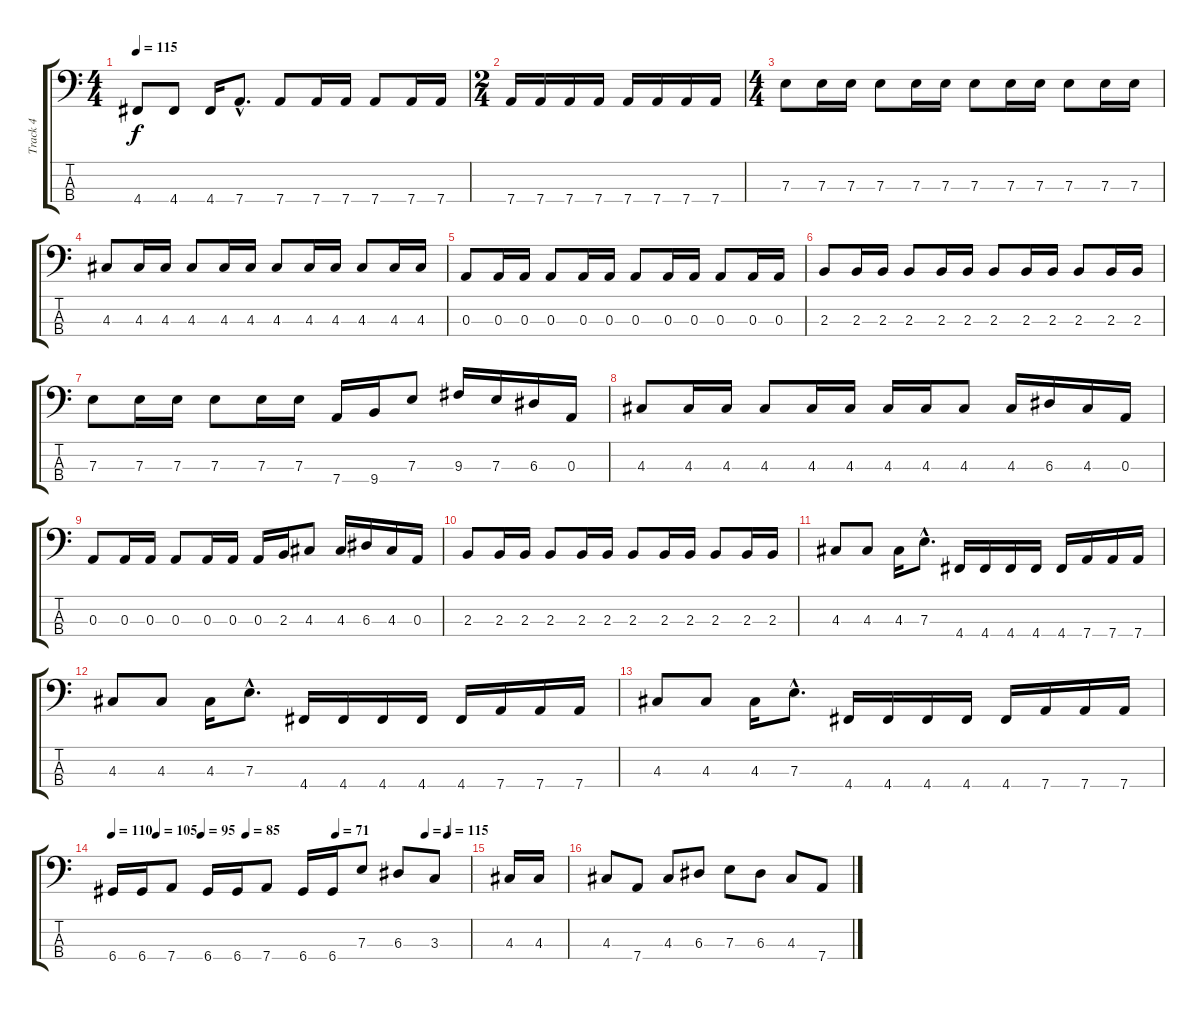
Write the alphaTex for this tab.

\track ("Track 4" "Track 4") {instrument electricbasspick}
\staff {score tabs}
\tuning (G2 D2 A1 D1) {hide}
\ts (4 4)
\tempo 115
\clef f4
\ks c
4.4.8{dy f} 4.4.8 4.4.16 7.4{hac}.8{d} 7.4.8 7.4.16 7.4.16 7.4.8 7.4.16 7.4.16 |
\ts (2 4)
7.4.16 7.4.16 7.4.16 7.4.16 7.4.16 7.4.16 7.4.16 7.4.16 |
\ts (4 4)
7.3.8 7.3.16 7.3.16 7.3.8 7.3.16 7.3.16 7.3.8 7.3.16 7.3.16 7.3.8 7.3.16 7.3.16 |
4.3.8 4.3.16 4.3.16 4.3.8 4.3.16 4.3.16 4.3.8 4.3.16 4.3.16 4.3.8 4.3.16 4.3.16 |
0.3.8 0.3.16 0.3.16 0.3.8 0.3.16 0.3.16 0.3.8 0.3.16 0.3.16 0.3.8 0.3.16 0.3.16 |
2.3.8 2.3.16 2.3.16 2.3.8 2.3.16 2.3.16 2.3.8 2.3.16 2.3.16 2.3.8 2.3.16 2.3.16 |
7.3.8 7.3.16 7.3.16 7.3.8 7.3.16 7.3.16 7.4.16 9.4.16 7.3.8 9.3.16 7.3.16 6.3.16 0.3.16 |
4.3.8 4.3.16 4.3.16 4.3.8 4.3.16 4.3.16 4.3.16 4.3.16 4.3.8 4.3.16 6.3.16 4.3.16 0.3.16 |
0.3.8 0.3.16 0.3.16 0.3.8 0.3.16 0.3.16 0.3.16 2.3.16 4.3.8 4.3.16 6.3.16 4.3.16 0.3.16 |
2.3.8 2.3.16 2.3.16 2.3.8 2.3.16 2.3.16 2.3.8 2.3.16 2.3.16 2.3.8 2.3.16 2.3.16 |
4.3.8 4.3.8 4.3.16 7.3{hac}.8{d} 4.4.16 4.4.16 4.4.16 4.4.16 4.4.16 7.4.16 7.4.16 7.4.16 |
4.3.8 4.3.8 4.3.16 7.3{hac}.8{d} 4.4.16 4.4.16 4.4.16 4.4.16 4.4.16 7.4.16 7.4.16 7.4.16 |
4.3.8 4.3.8 4.3.16 7.3{hac}.8{d} 4.4.16 4.4.16 4.4.16 4.4.16 4.4.16 7.4.16 7.4.16 7.4.16 |
\tempo 110
\tempo (105 0.125)
\tempo (95 0.25)
\tempo (85 0.375)
\tempo (71 0.625)
\tempo (1 0.875)
\tempo (115 0.9375)
6.4.16 6.4.16 7.4.8 6.4.16 6.4.16 7.4.8 6.4.16 6.4.16 7.3.8 6.3.8 3.3.8 |
4.3.16 4.3.16 |
4.3.8 7.4.8 4.3.8 6.3.8 7.3.8 6.3.8 4.3.8 7.4.8
